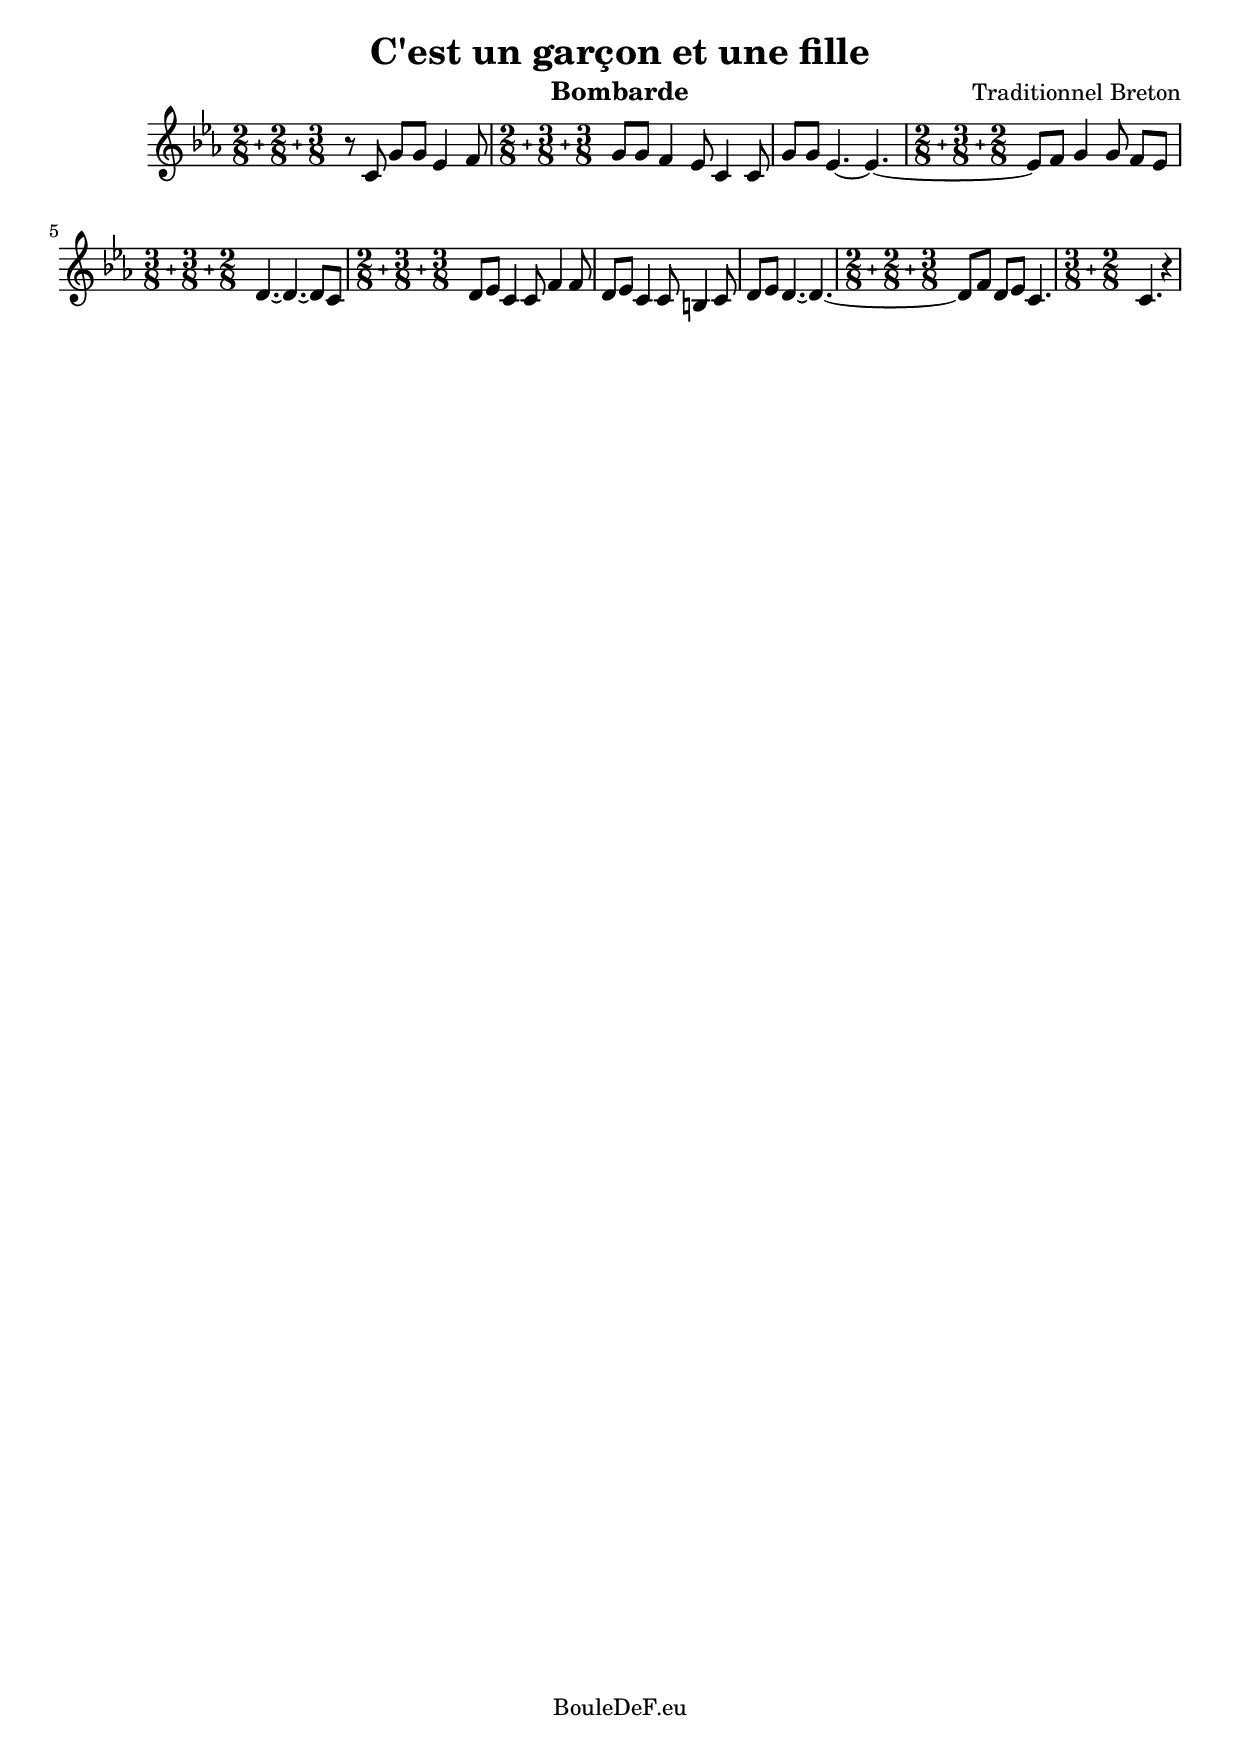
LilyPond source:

\version "2.16.0"
\include "italiano.ly"

\header {
	title = "C'est un garçon et une fille"
	composer = "Traditionnel Breton"
	instrument = "Bombarde"
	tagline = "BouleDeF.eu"
}

cestungarconetunefille = \relative do' {
	\clef "treble"
	\key do \minor

	\compoundMeter #'((2 8) (2 8) (3 8))
	| r8 do sol' sol mib4 fa8
	\compoundMeter #'((2 8) (3 8) (3 8))
	| sol sol fa4 mib8 do4 do8
	| sol'8 sol mib4.~ mib4.~
	\compoundMeter #'((2 8) (3 8) (2 8))
	| mib8 fa sol4 sol8 fa mib
	\compoundMeter #'((3 8) (3 8) (2 8))
	| re4.~ re4.~ re8 do
	\compoundMeter #'((2 8) (3 8) (3 8))
	| re8 mib do4 do8 fa4 fa8
	| re8 mib do4 do8 si4 do8
	| re8 mib re4.~ re4.~
	\compoundMeter #'((2 8) (2 8) (3 8))
	| re8 fa re mib do4.
	\compoundMeter #'((3 8) (2 8))
	| do4. r4
}

\score {
	\new Staff {
		\clef "treble" \cestungarconetunefille
	}
	\layout { \context {
		\Staff
		\override TimeSignature #'break-visibility = #'#(#f #t #t)
	}}
}

\score {
	\new Staff \with {midiInstrument=#"oboe"} {
		\unfoldRepeats { \cestungarconetunefille }
	}
	\midi {}
}

